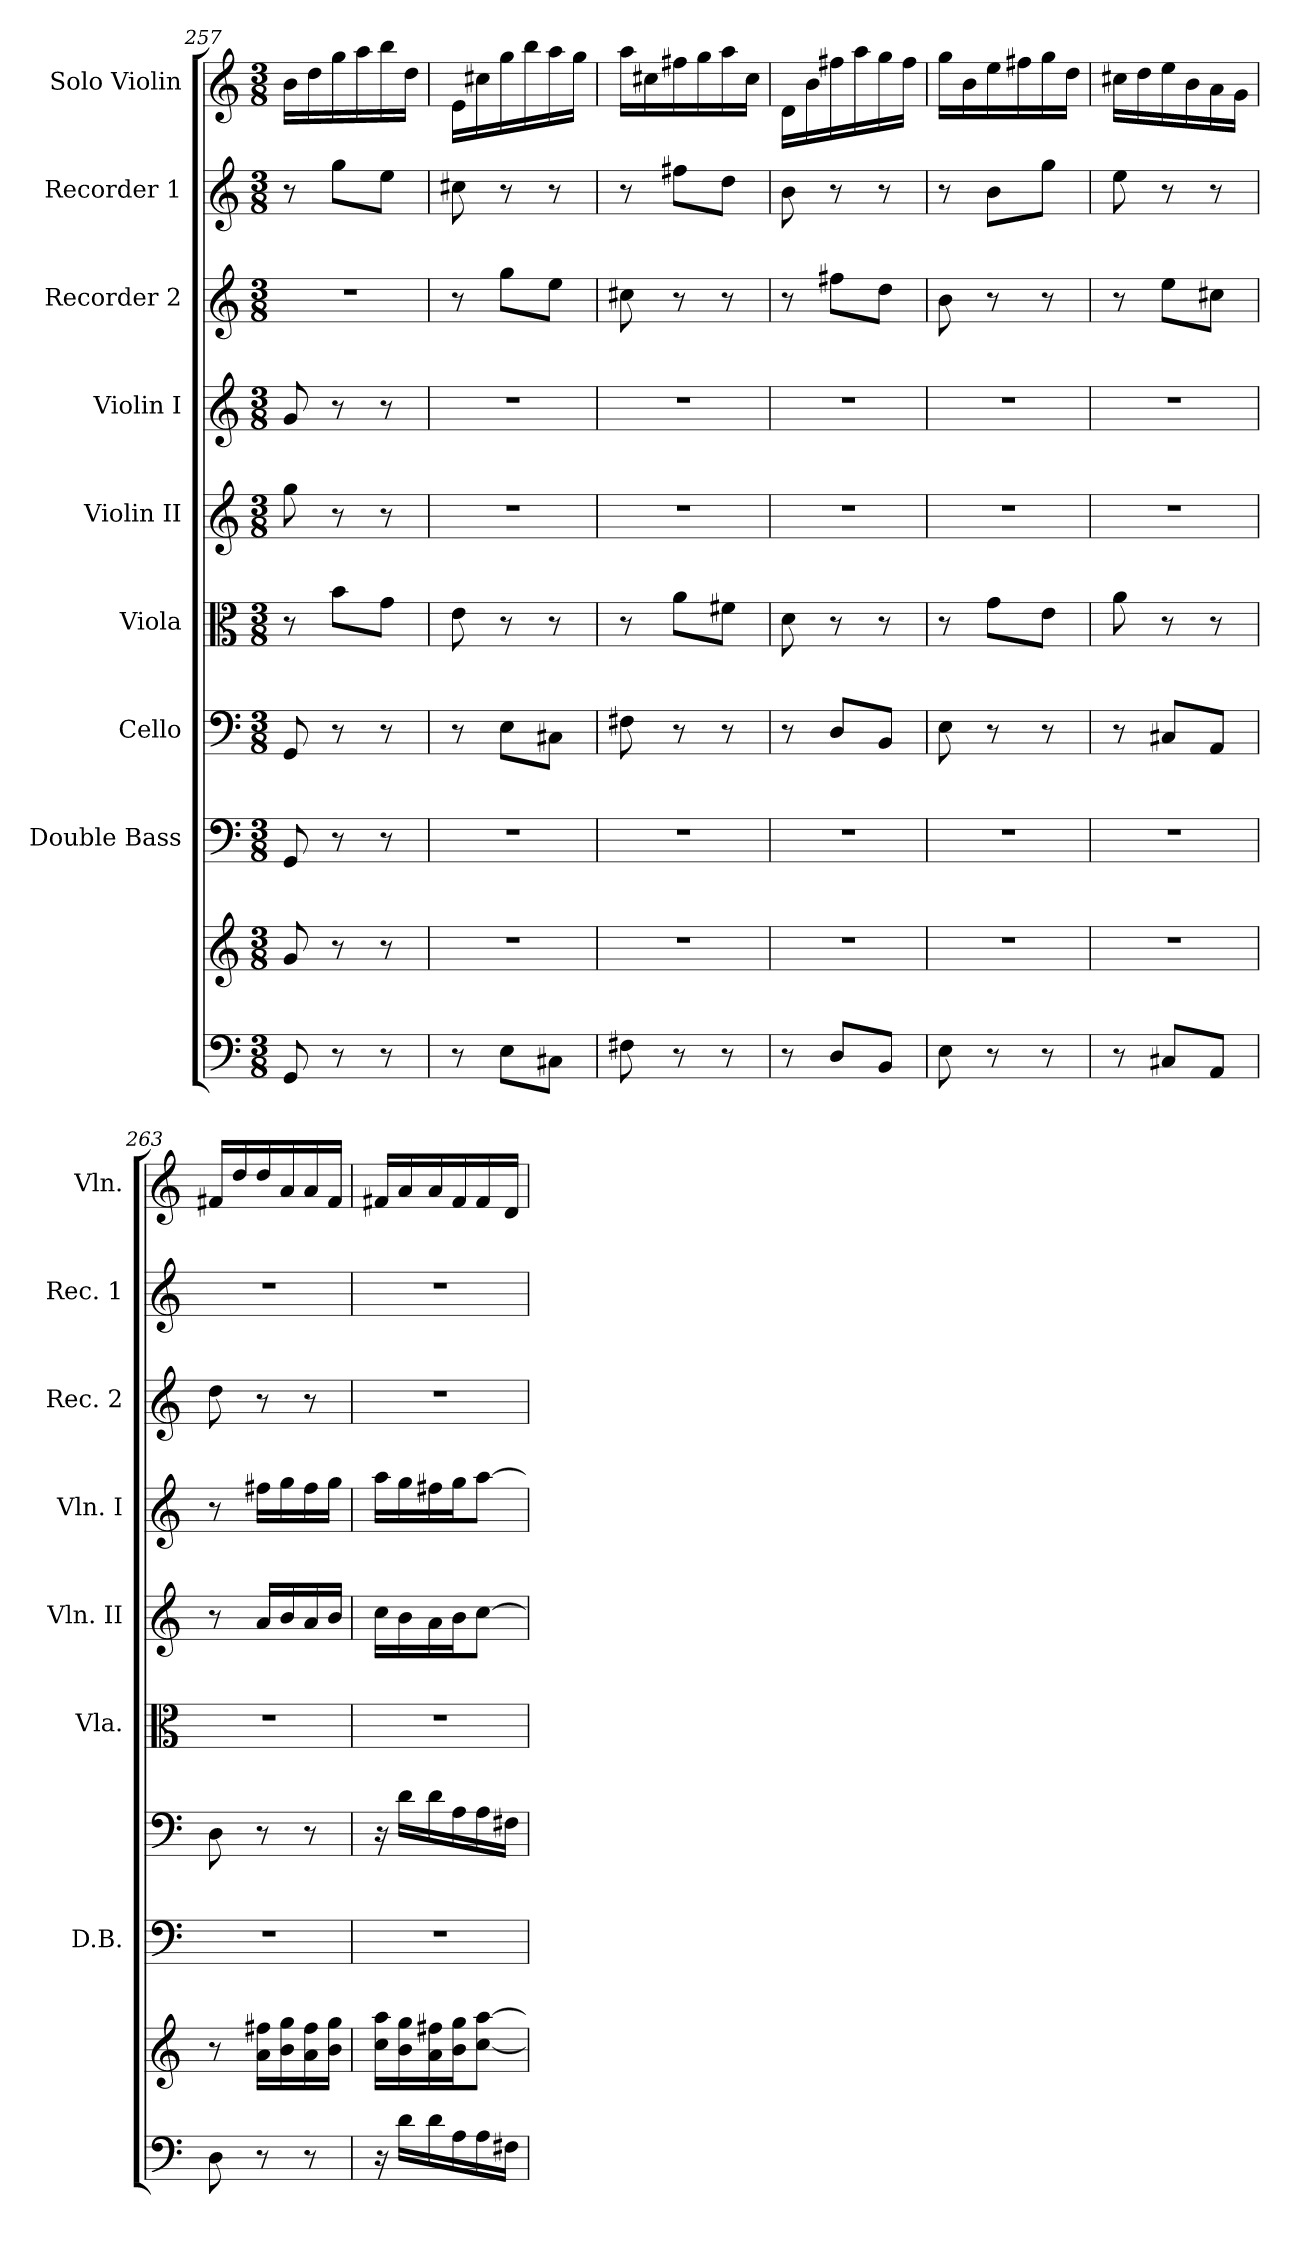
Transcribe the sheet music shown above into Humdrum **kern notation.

**kern	**kern	**kern	**kern	**kern	**kern	**kern	**kern	**kern	**kern
*part9	*part9	*part8	*part7	*part6	*part5	*part4	*part3	*part2	*part1
*staff10	*staff9	*staff8	*staff7	*staff6	*staff5	*staff4	*staff3	*staff2	*staff1
*	*	*I"Double Bass	*I"Cello	*I"Viola	*I"Violin II	*I"Violin I	*I"Recorder 2	*I"Recorder 1	*I"Solo Violin
*	*	*I'D.B.	*	*I'Vla.	*I'Vln. II	*I'Vln. I	*I'Rec. 2	*I'Rec. 1	*I'Vln.
*clefF4	*clefG2	*clefF4	*clefF4	*clefC3	*clefG2	*clefG2	*clefG2	*clefG2	*clefG2
*	*	*ITrd7c12	*	*	*	*	*	*	*
*M3/8	*M3/8	*M3/8	*M3/8	*M3/8	*M3/8	*M3/8	*M3/8	*M3/8	*M3/8
=257	=257	=257	=257	=257	=257	=257	=257	=257	=257
8GG/	8g/	8GGG/	8GG/	8r	8gg\	8g/	4.r	8r	16b\LL
.	.	.	.	.	.	.	.	.	16dd\
8r	8r	8r	8r	8b\L	8r	8r	.	8gg\L	16gg\
.	.	.	.	.	.	.	.	.	16aa\
8r	8r	8r	8r	8g\J	8r	8r	.	8ee\J	16bb\
.	.	.	.	.	.	.	.	.	16dd\JJ
=258	=258	=258	=258	=258	=258	=258	=258	=258	=258
8r	4.r	4.r	8r	8e\	4.r	4.r	8r	8cc#\	16e\LL
.	.	.	.	.	.	.	.	.	16cc#\
8E\L	.	.	8E\L	8r	.	.	8gg\L	8r	16gg\
.	.	.	.	.	.	.	.	.	16bb\
8C#\J	.	.	8C#\J	8r	.	.	8ee\J	8r	16aa\
.	.	.	.	.	.	.	.	.	16gg\JJ
=259	=259	=259	=259	=259	=259	=259	=259	=259	=259
8F#\	4.r	4.r	8F#\	8r	4.r	4.r	8cc#\	8r	16aa\LL
.	.	.	.	.	.	.	.	.	16cc#\
8r	.	.	8r	8a\L	.	.	8r	8ff#\L	16ff#\
.	.	.	.	.	.	.	.	.	16gg\
8r	.	.	8r	8f#\J	.	.	8r	8dd\J	16aa\
.	.	.	.	.	.	.	.	.	16cc#\JJ
=260	=260	=260	=260	=260	=260	=260	=260	=260	=260
8r	4.r	4.r	8r	8d\	4.r	4.r	8r	8b\	16d\LL
.	.	.	.	.	.	.	.	.	16b\
8D/L	.	.	8D/L	8r	.	.	8ff#\L	8r	16ff#\
.	.	.	.	.	.	.	.	.	16aa\
8BB/J	.	.	8BB/J	8r	.	.	8dd\J	8r	16gg\
.	.	.	.	.	.	.	.	.	16ff#\JJ
=261	=261	=261	=261	=261	=261	=261	=261	=261	=261
8E\	4.r	4.r	8E\	8r	4.r	4.r	8b\	8r	16gg\LL
.	.	.	.	.	.	.	.	.	16b\
8r	.	.	8r	8g\L	.	.	8r	8b\L	16ee\
.	.	.	.	.	.	.	.	.	16ff#\
8r	.	.	8r	8e\J	.	.	8r	8gg\J	16gg\
.	.	.	.	.	.	.	.	.	16dd\JJ
=262	=262	=262	=262	=262	=262	=262	=262	=262	=262
8r	4.r	4.r	8r	8a\	4.r	4.r	8r	8ee\	16cc#\LL
.	.	.	.	.	.	.	.	.	16dd\
8C#/L	.	.	8C#/L	8r	.	.	8ee\L	8r	16ee\
.	.	.	.	.	.	.	.	.	16b\
8AA/J	.	.	8AA/J	8r	.	.	8cc#\J	8r	16a\
.	.	.	.	.	.	.	.	.	16g\JJ
=263	=263	=263	=263	=263	=263	=263	=263	=263	=263
8D\	8r	4.r	8D\	4.r	8r	8r	8dd\	4.r	16f#/LL
.	.	.	.	.	.	.	.	.	16dd/
8r	16a\ 16ff#\LL	.	8r	.	16a/LL	16ff#\LL	8r	.	16dd/
.	16b\ 16gg\	.	.	.	16b/	16gg\	.	.	16a/
8r	16a\ 16ff#\	.	8r	.	16a/	16ff#\	8r	.	16a/
.	16b\ 16gg\JJ	.	.	.	16b/JJ	16gg\JJ	.	.	16f#/JJ
=264	=264	=264	=264	=264	=264	=264	=264	=264	=264
16r	16cc\ 16aa\LL	4.r	16r	4.r	16cc\LL	16aa\LL	4.r	4.r	16f#/LL
16d\LL	16b\ 16gg\	.	16d\LL	.	16b\	16gg\	.	.	16a/
16d\	16a\ 16ff#\	.	16d\	.	16a\	16ff#\	.	.	16a/
16A\	16b\ 16gg\J	.	16A\	.	16b\J	16gg\J	.	.	16f#/
16A\	[8cc\ [8aa\J	.	16A\	.	[8cc\J	[8aa\J	.	.	16f#/
16F#\JJ	.	.	16F#\JJ	.	.	.	.	.	16d/JJ
=	=	=	=	=	=	=	=	=	=
*-	*-	*-	*-	*-	*-	*-	*-	*-	*-
